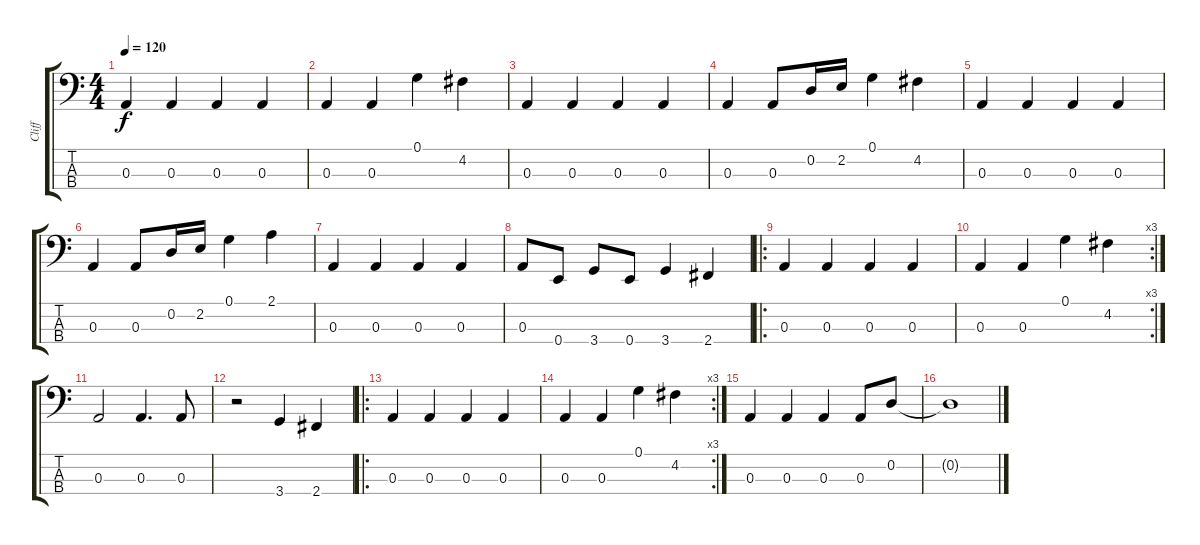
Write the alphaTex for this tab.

\track ("Cliff" "Cliff") {instrument electricbassfinger}
\staff {score tabs}
\tuning (G2 D2 A1 E1) {hide}
\ts (4 4)
\tempo 120
\clef f4
\ks c
0.3.4{dy f} 0.3.4 0.3.4 0.3.4 |
0.3.4 0.3.4 0.1.4 4.2.4 |
0.3.4 0.3.4 0.3.4 0.3.4 |
0.3.4 0.3.8 0.2.16 2.2.16 0.1.4 4.2.4 |
0.3.4 0.3.4 0.3.4 0.3.4 |
0.3.4 0.3.8 0.2.16 2.2.16 0.1.4 2.1.4 |
0.3.4 0.3.4 0.3.4 0.3.4 |
0.3.8 0.4.8 3.4.8 0.4.8 3.4.4 2.4.4 |
\ro
0.3.4 0.3.4 0.3.4 0.3.4 |
\rc 3
0.3.4 0.3.4 0.1.4 4.2.4 |
0.3.2 0.3.4{d} 0.3.8 |
r.2 3.4.4 2.4.4 |
\ro
0.3.4 0.3.4 0.3.4 0.3.4 |
\rc 3
0.3.4 0.3.4 0.1.4 4.2.4 |
0.3.4 0.3.4 0.3.4 0.3.8 0.2.8 |
0.2{t}.1
